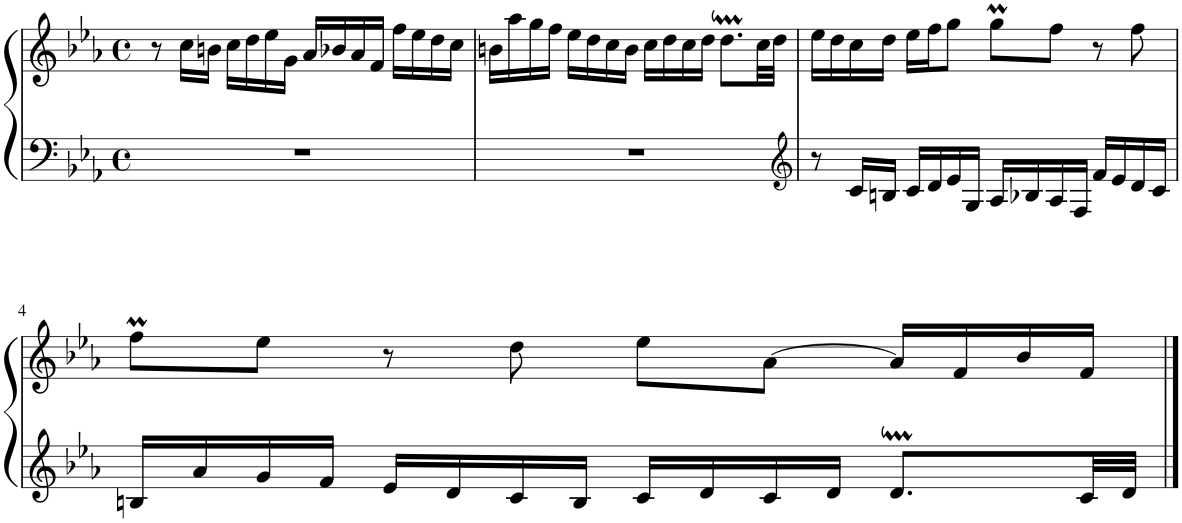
**kern	**kern
*part1	*part1
*staff2	*staff1
*I"Piano	*
*I'Pno.	*
*clefF4	*clefG2
*k[b-e-a-]	*k[b-e-a-]
*M4/4	*M4/4
*met(c)	*met(c)
=1	=1
1r	8r
.	16cc\LL
.	16bn\JJ
.	16cc\LL
.	16dd\
.	16ee-\
.	16g\JJ
.	16a-/LL
.	16b-X/
.	16a-/
.	16f/JJ
.	16ff\LL
.	16ee-\
.	16dd\
.	16cc\JJ
=2	=2
1r	16bn\LL
.	16aa-\
.	16gg\
.	16ff\JJ
.	16ee-\LL
.	16dd\
.	16cc\
.	16b\JJ
.	16cc\LL
.	16dd\
.	16cc\
.	16dd\JJ
.	8.ddm\L
.	32cc\LL
.	32dd\JJJ
=3	=3
*clefG2	*
8r	16ee-\LL
.	16dd\
16c/LL	16cc\
16Bn/JJ	16dd\JJ
16c/LL	16ee-\LL
16d/	16ff\J
16e-/	8gg\J
16G/JJ	.
16A-/LL	8ggm\L
16B-X/	.
16A-/	8ff\J
16F/JJ	.
16f/LL	8r
16e-/	.
16d/	8ff\
16c/JJ	.
!!LO:LB:g=z
=4	=4
16Bn/LL	8ffM\L
16a-/	.
16g/	8ee-\J
16f/JJ	.
16e-/LL	8r
16d/	.
16c/	8dd\
16B/JJ	.
16c/LL	8ee-\L
16d/	.
16c/	[8a-\J
16d/JJ	.
8.dm/L	16a-/LL]
.	16f/
.	16b-/
32c/LL	16f/JJ
32d/JJJ	.
==	==
*-	*-
